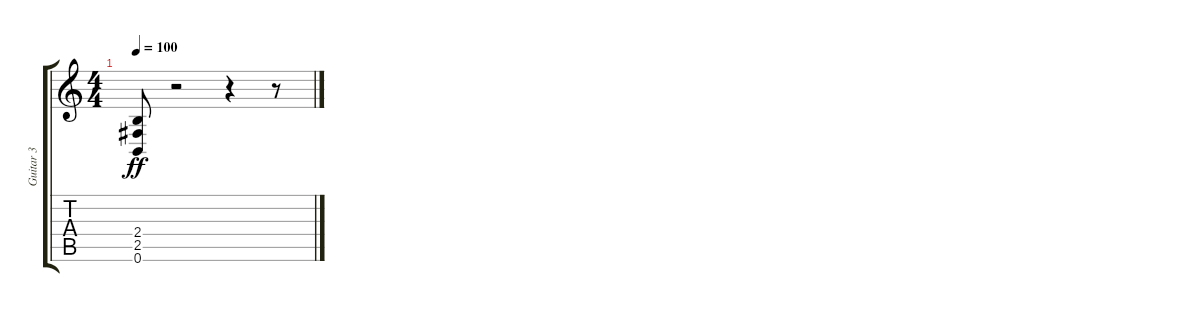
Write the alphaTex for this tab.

\track ("Guitar 3" "Guitar 3") {instrument overdrivenguitar}
\staff {score tabs}
\tuning (B3 Gb3 D3 A2 E2 B1) {hide}
\ts (4 4)
\tempo 100
\clef g2
\ks c
(2.4 2.5 0.6).8{dy ff} r.2 r.4 r.8
